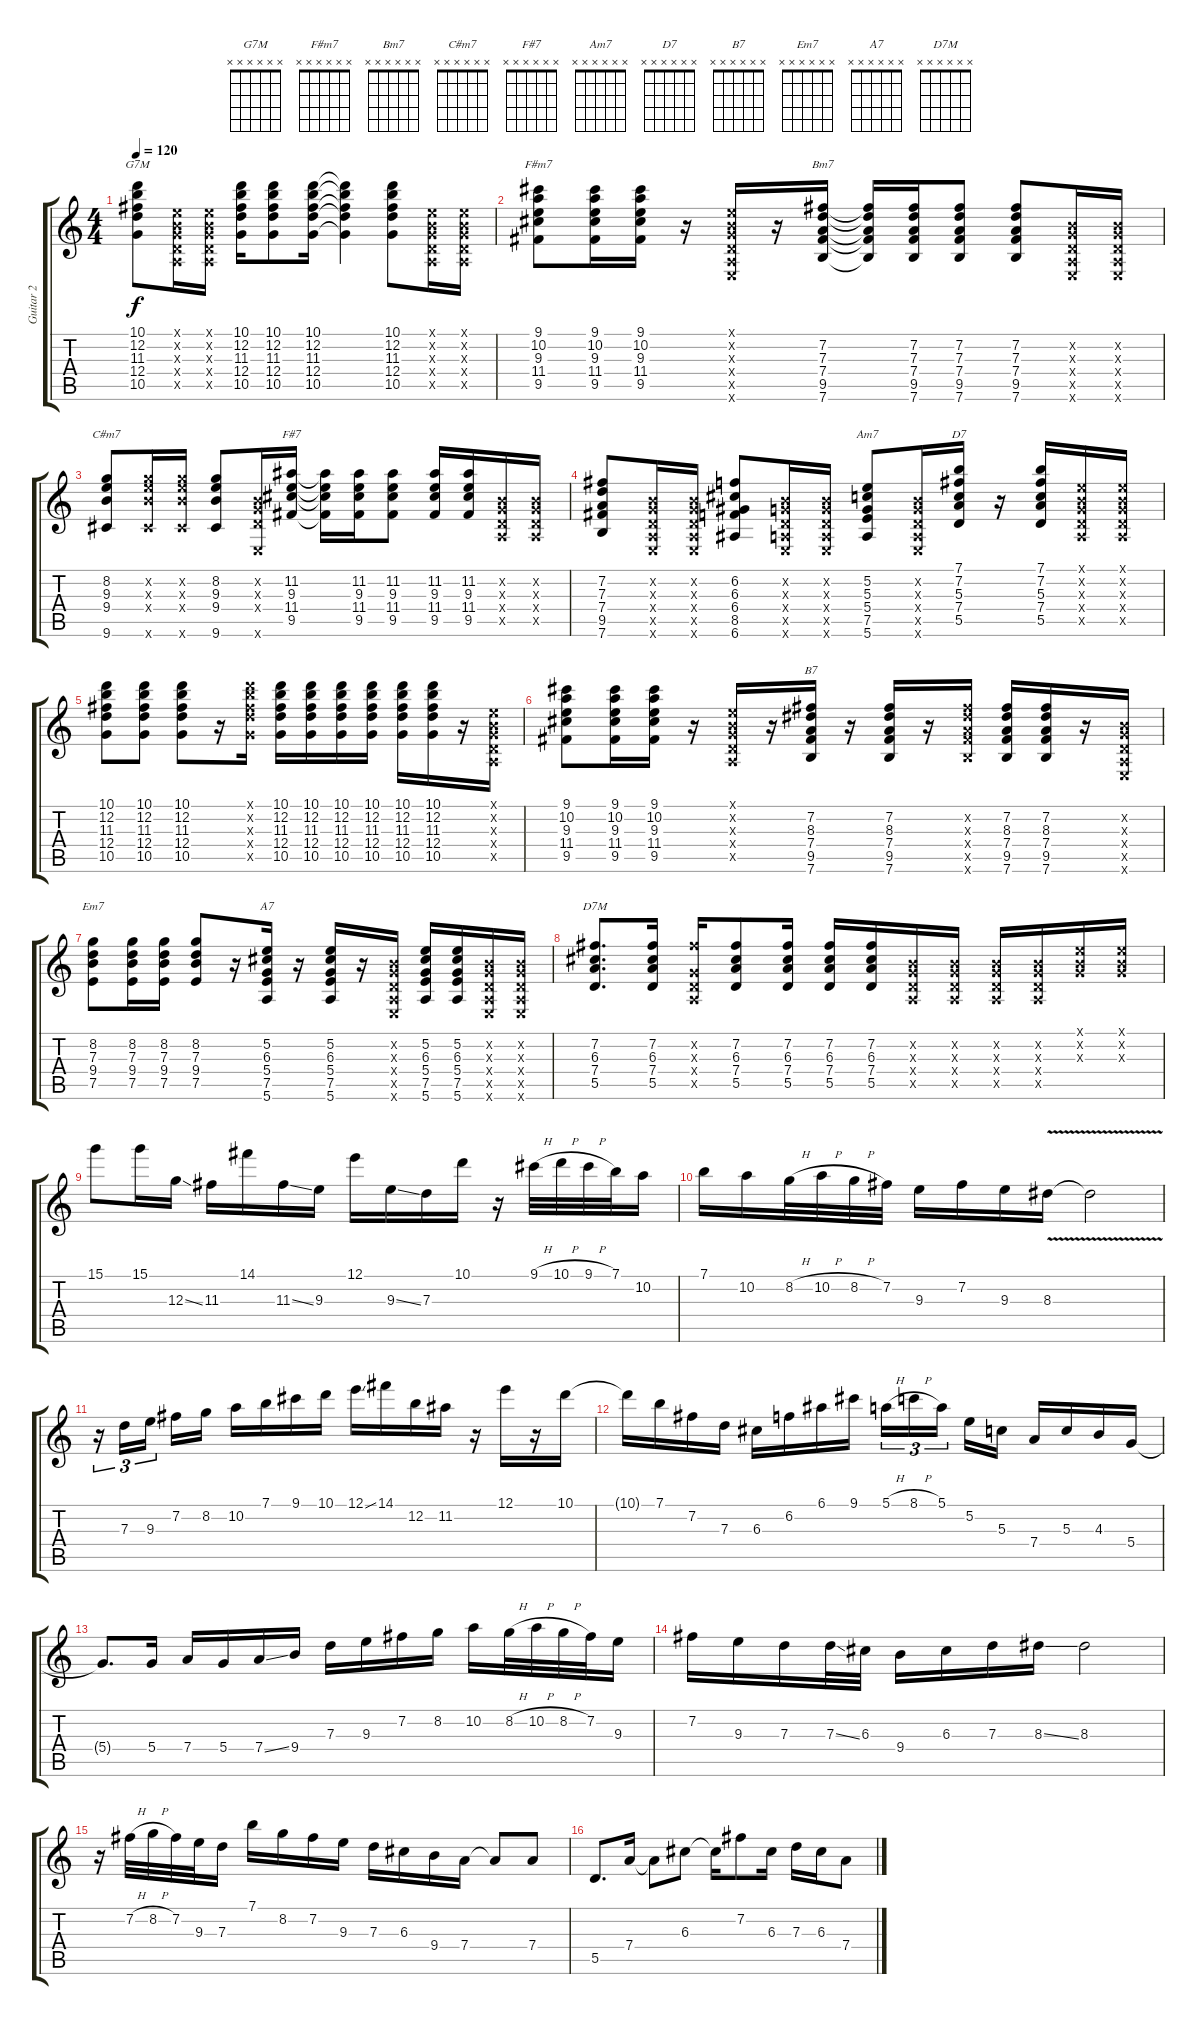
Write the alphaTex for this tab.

\track ("Guitar 2" "Guitar 2") {instrument electricguitarclean}
\staff {score tabs}
\tuning (E4 B3 G3 D3 A2 E2) {hide}
\chord ("G7M" x x x x x x)
\chord ("F#m7" x x x x x x)
\chord ("Bm7" x x x x x x)
\chord ("C#m7" x x x x x x)
\chord ("F#7" x x x x x x)
\chord ("Am7" x x x x x x)
\chord ("D7" x x x x x x)
\chord ("B7" x x x x x x)
\chord ("Em7" x x x x x x)
\chord ("A7" x x x x x x)
\chord ("D7M" x x x x x x)
\ts (4 4)
\tempo 120
\clef g2
\ks c
(10.1 12.2 11.3 12.4 10.5).8{ch "G7M" dy f} (0.1{x} 0.2{x} 0.3{x} 0.4{x} 0.5{x}).16 (0.1{x} 0.2{x} 0.3{x} 0.4{x} 0.5{x}).16 (10.1 12.2 11.3 12.4 10.5).16 (10.1 12.2 11.3 12.4 10.5).8 (10.1 12.2 11.3 12.4 10.5).16 (10.1{t} 12.2{t} 11.3{t} 12.4{t} 10.5{t}).4 (10.1 12.2 11.3 12.4 10.5).8 (0.1{x} 0.2{x} 0.3{x} 0.4{x} 0.5{x}).16 (0.1{x} 0.2{x} 0.3{x} 0.4{x} 0.5{x}).16 |
(9.1 10.2 9.3 11.4 9.5).8{ch "F#m7"} (9.1 10.2 9.3 11.4 9.5).16 (9.1 10.2 9.3 11.4 9.5).16 r.16 (0.1{x} 0.2{x} 0.3{x} 0.4{x} 0.5{x} 0.6{x}).16 r.16 (7.2 7.3 7.4 9.5 7.6).16{ch "Bm7"} (7.2{t} 7.3{t} 7.4{t} 9.5{t} 7.6{t}).16 (7.2 7.3 7.4 9.5 7.6).16 (7.2 7.3 7.4 9.5 7.6).8 (7.2 7.3 7.4 9.5 7.6).8 (0.2{x} 0.3{x} 0.4{x} 0.5{x} 0.6{x}).16 (0.2{x} 0.3{x} 0.4{x} 0.5{x} 0.6{x}).16 |
(8.2 9.3 9.4 9.6).8{ch "C#m7"} (8.2{x} 9.3{x} 9.4{x} 9.6{x}).16 (8.2{x} 9.3{x} 9.4{x} 9.6{x}).16 (8.2 9.3 9.4 9.6).8 (0.2{x} 0.3{x} 0.4{x} 0.6{x}).16 (11.2 9.3 11.4 9.5).16{ch "F#7"} (11.2{t} 9.3{t} 11.4{t} 9.5{t}).16 (11.2 9.3 11.4 9.5).16 (11.2 9.3 11.4 9.5).8 (11.2 9.3 11.4 9.5).16 (11.2 9.3 11.4 9.5).16 (0.2{x} 0.3{x} 0.4{x} 0.5{x}).16 (0.2{x} 0.3{x} 0.4{x} 0.5{x}).16 |
(7.2 7.3 7.4 9.5 7.6).8 (0.2{x} 0.3{x} 0.4{x} 0.5{x} 0.6{x}).16 (0.2{x} 0.3{x} 0.4{x} 0.5{x} 0.6{x}).16 (6.2 6.3 6.4 8.5 6.6).8 (0.2{x} 0.3{x} 0.4{x} 0.5{x} 0.6{x}).16 (0.2{x} 0.3{x} 0.4{x} 0.5{x} 0.6{x}).16 (5.2 5.3 5.4 7.5 5.6).8{ch "Am7"} (0.2{x} 0.3{x} 0.4{x} 0.5{x} 0.6{x}).16 (7.1 7.2 5.3 7.4 5.5).16{ch "D7"} r.16 (7.1 7.2 5.3 7.4 5.5).16 (0.1{x} 0.2{x} 0.3{x} 0.4{x} 0.5{x}).16 (0.1{x} 0.2{x} 0.3{x} 0.4{x} 0.5{x}).16 |
(10.1 12.2 11.3 12.4 10.5).8 (10.1 12.2 11.3 12.4 10.5).8 (10.1 12.2 11.3 12.4 10.5).8 r.16 (10.1{x} 12.2{x} 11.3{x} 12.4{x} 10.5{x}).16 (10.1 12.2 11.3 12.4 10.5).16 (10.1 12.2 11.3 12.4 10.5).16 (10.1 12.2 11.3 12.4 10.5).16 (10.1 12.2 11.3 12.4 10.5).16 (10.1 12.2 11.3 12.4 10.5).16 (10.1 12.2 11.3 12.4 10.5).16 r.16 (0.1{x} 0.2{x} 0.3{x} 0.4{x} 0.5{x}).16 |
(9.1 10.2 9.3 11.4 9.5).8 (9.1 10.2 9.3 11.4 9.5).16 (9.1 10.2 9.3 11.4 9.5).16 r.16 (0.1{x} 0.2{x} 0.3{x} 0.4{x} 0.5{x}).16 r.16 (7.2 8.3 7.4 9.5 7.6).16{ch "B7"} r.16 (7.2 8.3 7.4 9.5 7.6).16 r.16 (7.2{x} 8.3{x} 7.4{x} 9.5{x} 7.6{x}).16 (7.2 8.3 7.4 9.5 7.6).16 (7.2 8.3 7.4 9.5 7.6).16 r.16 (0.2{x} 0.3{x} 0.4{x} 0.5{x} 0.6{x}).16 |
(8.2 7.3 9.4 7.5).8{ch "Em7"} (8.2 7.3 9.4 7.5).16 (8.2 7.3 9.4 7.5).16 (8.2 7.3 9.4 7.5).8 r.16 (5.2 6.3 5.4 7.5 5.6).16{ch "A7"} r.16 (5.2 6.3 5.4 7.5 5.6).16 r.16 (0.2{x} 0.3{x} 0.4{x} 0.5{x} 0.6{x}).16 (5.2 6.3 5.4 7.5 5.6).16 (5.2 6.3 5.4 7.5 5.6).16 (0.2{x} 0.3{x} 0.4{x} 0.5{x} 0.6{x}).16 (0.2{x} 0.3{x} 0.4{x} 0.5{x} 0.6{x}).16 |
(7.2 6.3 7.4 5.5).8{d ch "D7M"} (7.2 6.3 7.4 5.5).16 (7.2{x} 0.3{x} 0.4{x} 0.5{x}).16 (7.2 6.3 7.4 5.5).8 (7.2 6.3 7.4 5.5).16 (7.2 6.3 7.4 5.5).16 (7.2 6.3 7.4 5.5).16 (0.2{x} 0.3{x} 0.4{x} 0.5{x}).16 (0.2{x} 0.3{x} 0.4{x} 0.5{x}).16 (0.2{x} 0.3{x} 0.4{x} 0.5{x}).16 (0.2{x} 0.3{x} 0.4{x} 0.5{x}).16 (0.1{x} 0.2{x} 0.3{x}).16 (0.1{x} 0.2{x} 0.3{x}).16 |
15.1.8{instrument overdrivenguitar} 15.1.16 12.3{ss}.16 11.3.16 14.1.16 11.3{ss}.16 9.3.16 12.1.16 9.3{ss}.16 7.3.16 10.1.16 r.16 9.1{h}.32 10.1{h}.32 9.1{h}.32 7.1.32 10.2.16 |
7.1.16 10.2.16 8.2{h}.32 10.2{h}.32 8.2{h}.32 7.2.32 9.3.16 7.2.16 9.3.16 8.3{v}.16 8.3{v t}.2 |
r.16{tu (3 2)} 7.3.16{tu (3 2)} 9.3.16{tu (3 2) beam splitsecondary} 7.2.16 8.2.16 10.2.16 7.1.16 9.1.16 10.1.16 12.1{ss}.16 14.1.16 12.2.16 11.2.16 r.16 12.1.16 r.16 10.1.16 |
10.1{t}.16 7.1.16 7.2.16 7.3.16 6.3.16 6.2.16 6.1.16 9.1.16 5.1{h}.16{tu (3 2)} 8.1{h}.16{tu (3 2)} 5.1.16{tu (3 2) beam splitsecondary} 5.2.16 5.3.16 7.4.16 5.3.16 4.3.16 5.4.16 |
5.4{t}.8{d} 5.4.16 7.4.16 5.4.16 7.4{ss}.16 9.4.16 7.3.16 9.3.16 7.2.16 8.2.16 10.2.16 8.2{h}.32 10.2{h}.32 8.2{h}.32 7.2.32 9.3.16 |
7.2.16 9.3.16 7.3.16 7.3{ss}.32 6.3.32 9.4.16 6.3.16 7.3.16 8.3{ss}.16 8.3.2 |
r.16 7.2{h}.32 8.2{h}.32 7.2.32 9.3.32 7.3.16 7.1.16 8.2.16 7.2.16 9.3.16 7.3.16 6.3.16 9.4.16 7.4.16 7.4{t}.8 7.4.8 |
5.5.8{d} 7.4.16 7.4{t}.8 6.3.8 6.3{t}.16 7.2.8 6.3.16 7.3.16 6.3.16 7.4.8
